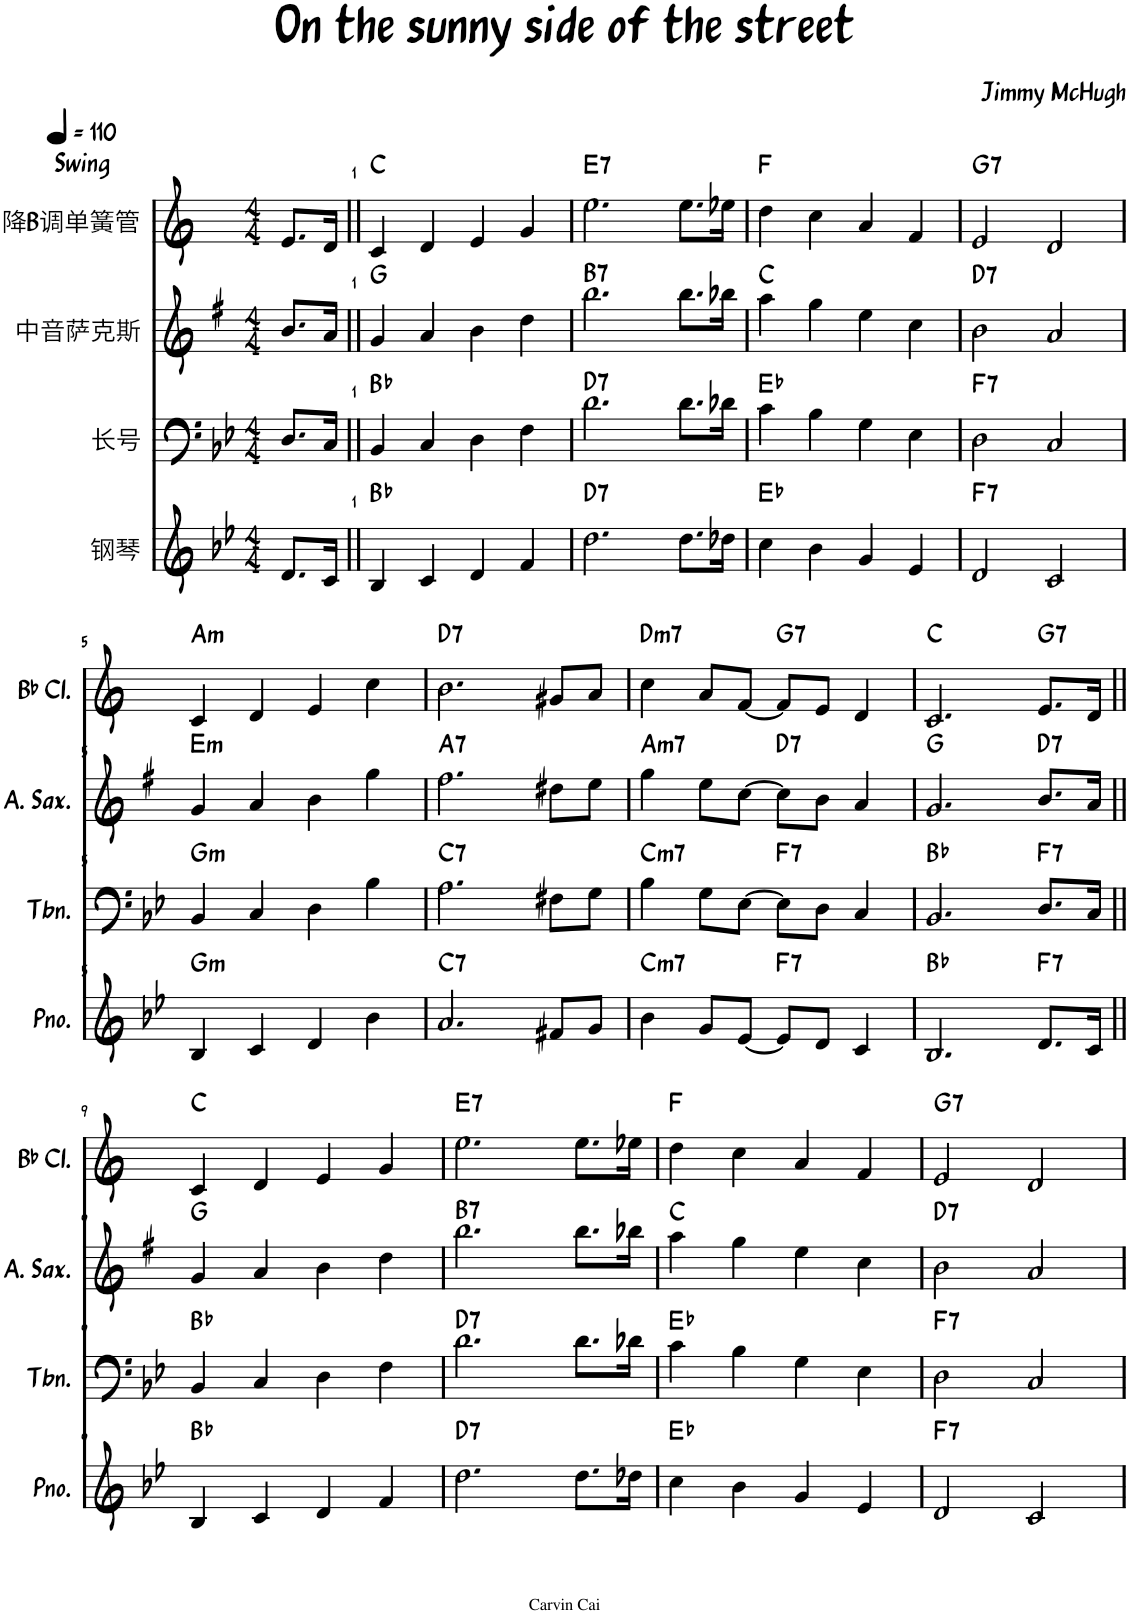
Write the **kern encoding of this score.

**kern	**harte	**kern	**harte	**kern	**harte	**kern	**harte
*part4	*part4	*part3	*part3	*part2	*part2	*part1	*part1
*staff4	*	*staff3	*	*staff2	*	*staff1	*
*I"钢琴	*	*I"长号	*	*I"中音萨克斯	*	*I"降B调单簧管	*
*clefG2	*	*clefF4	*	*clefG2	*	*clefG2	*
*	*	*	*	*Trd5c9	*	*Trd1c2	*
*k[b-e-]	*	*k[b-e-]	*	*k[f#]	*	*k[]	*
*M4/4	*	*M4/4	*	*M4/4	*	*M4/4	*
*MM110	*	*MM110	*	*MM110	*	*MM110	*
=	=	=	=	=	=	=	=
!	!	!	!	!	!	!LO:TX:a:B:t=Swing	!
8.d/L	.	8.D/L	.	8.b/L	.	8.e/L	.
16c/Jk	.	16C/Jk	.	16a/Jk	.	16d/Jk	.
=1||	=1||	=1||	=1||	=1||	=1||	=1||	=1||
4B-/	Bb:maj	4BB-/	Bb:maj	4g/	G:maj	4c/	C:maj
4c/	.	4C/	.	4a/	.	4d/	.
4d/	.	4D\	.	4b\	.	4e/	.
4f/	.	4F\	.	4dd\	.	4g/	.
=2	=2	=2	=2	=2	=2	=2	=2
!	!LO:H:kt=7	!	!LO:H:kt=7	!	!LO:H:kt=7	!	!LO:H:kt=7
2.dd\	D:7	2.d\	D:7	2.bb\	B:7	2.ee\	E:7
8.dd\L	.	8.d\L	.	8.bb\L	.	8.ee\L	.
16dd-X\Jk	.	16d-X\Jk	.	16bb-X\Jk	.	16ee-X\Jk	.
=3	=3	=3	=3	=3	=3	=3	=3
4cc\	Eb:maj	4c\	Eb:maj	4aa\	C:maj	4dd\	F:maj
4b-\	.	4B-\	.	4gg\	.	4cc\	.
4g/	.	4G\	.	4ee\	.	4a/	.
4e-/	.	4E-\	.	4cc\	.	4f/	.
=4	=4	=4	=4	=4	=4	=4	=4
!	!LO:H:kt=7	!	!LO:H:kt=7	!	!LO:H:kt=7	!	!LO:H:kt=7
2d/	F:7	2D\	F:7	2b\	D:7	2e/	G:7
2c/	.	2C/	.	2a/	.	2d/	.
!!LO:LB:g=z
=5	=5	=5	=5	=5	=5	=5	=5
!	!LO:H:kt=m	!	!LO:H:kt=m	!	!LO:H:kt=m	!	!LO:H:kt=m
4B-/	G:min	4BB-/	G:min	4g/	E:min	4c/	A:min
4c/	.	4C/	.	4a/	.	4d/	.
4d/	.	4D\	.	4b\	.	4e/	.
4b-\	.	4B-\	.	4gg\	.	4cc\	.
=6	=6	=6	=6	=6	=6	=6	=6
!	!LO:H:kt=7	!	!LO:H:kt=7	!	!LO:H:kt=7	!	!LO:H:kt=7
2.a/	C:7	2.A\	C:7	2.ff#\	A:7	2.b\	D:7
8f#X/L	.	8F#X\L	.	8dd#X\L	.	8g#X/L	.
8g/J	.	8G\J	.	8ee\J	.	8a/J	.
=7	=7	=7	=7	=7	=7	=7	=7
!	!LO:H:kt=m7	!	!LO:H:kt=m7	!	!LO:H:kt=m7	!	!LO:H:kt=m7
4b-\	C:min7	4B-\	C:min7	4gg\	A:min7	4cc\	D:min7
8g/L	.	8G\L	.	8ee\L	.	8a/L	.
[8e-/J	.	[8E-\J	.	[8cc\J	.	[8f/J	.
!	!LO:H:kt=7	!	!LO:H:kt=7	!	!LO:H:kt=7	!	!LO:H:kt=7
8e-/L]	F:7	8E-\L]	F:7	8cc\L]	D:7	8f/L]	G:7
8d/J	.	8D\J	.	8b\J	.	8e/J	.
4c/	.	4C/	.	4a/	.	4d/	.
=8	=8	=8	=8	=8	=8	=8	=8
2.B-/	Bb:maj	2.BB-/	Bb:maj	2.g/	G:maj	2.c/	C:maj
!	!LO:H:kt=7	!	!LO:H:kt=7	!	!LO:H:kt=7	!	!LO:H:kt=7
8.d/L	F:7	8.D/L	F:7	8.b/L	D:7	8.e/L	G:7
16c/Jk	.	16C/Jk	.	16a/Jk	.	16d/Jk	.
!!LO:LB:g=z
=9||	=9||	=9||	=9||	=9||	=9||	=9||	=9||
4B-/	Bb:maj	4BB-/	Bb:maj	4g/	G:maj	4c/	C:maj
4c/	.	4C/	.	4a/	.	4d/	.
4d/	.	4D\	.	4b\	.	4e/	.
4f/	.	4F\	.	4dd\	.	4g/	.
=10	=10	=10	=10	=10	=10	=10	=10
!	!LO:H:kt=7	!	!LO:H:kt=7	!	!LO:H:kt=7	!	!LO:H:kt=7
2.dd\	D:7	2.d\	D:7	2.bb\	B:7	2.ee\	E:7
8.dd\L	.	8.d\L	.	8.bb\L	.	8.ee\L	.
16dd-X\Jk	.	16d-X\Jk	.	16bb-X\Jk	.	16ee-X\Jk	.
=11	=11	=11	=11	=11	=11	=11	=11
4cc\	Eb:maj	4c\	Eb:maj	4aa\	C:maj	4dd\	F:maj
4b-\	.	4B-\	.	4gg\	.	4cc\	.
4g/	.	4G\	.	4ee\	.	4a/	.
4e-/	.	4E-\	.	4cc\	.	4f/	.
=12	=12	=12	=12	=12	=12	=12	=12
!	!LO:H:kt=7	!	!LO:H:kt=7	!	!LO:H:kt=7	!	!LO:H:kt=7
2d/	F:7	2D\	F:7	2b\	D:7	2e/	G:7
2c/	.	2C/	.	2a/	.	2d/	.
=	=	=	=	=	=	=	=
*-	*-	*-	*-	*-	*-	*-	*-
